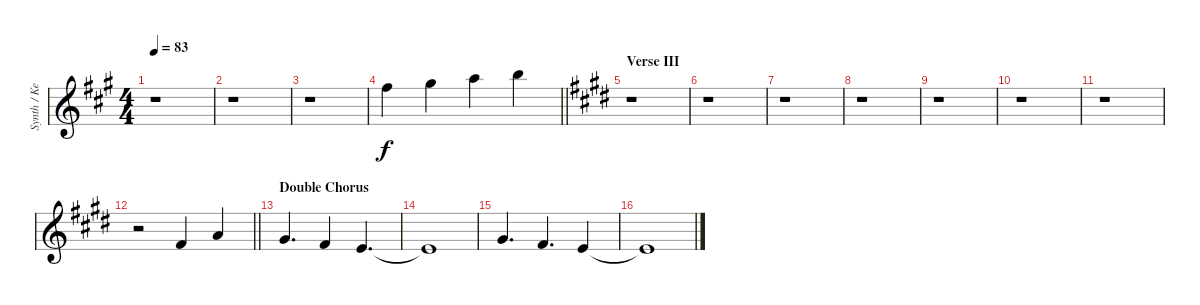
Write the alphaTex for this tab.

\track ("Synth / Keyboard III" "Synth / Ke") {instrument stringensemble1}
\staff {score}
\tuning (D4 B3 G3 D3 G2 D2) {hide}
\ts (4 4)
\tempo 83
\clef g2
\ks a
r.1{dy f} |
r.1 |
r.1 |
\barLineRight lightlight
23.3.4 25.3.4 26.3.4 24.2.4 |
\section ("" "Verse III")
\ks e
r.1 |
r.1 |
r.1 |
r.1 |
r.1 |
r.1 |
r.1 |
\barLineRight lightlight
r.2 4.1.4 7.1.4 |
\section ("" "Double Chorus")
6.1.4{d} 7.2.4 5.2.4{d} |
5.2{t}.1 |
6.1.4{d} 7.2.4{d} 5.2.4 |
5.2{t}.1
